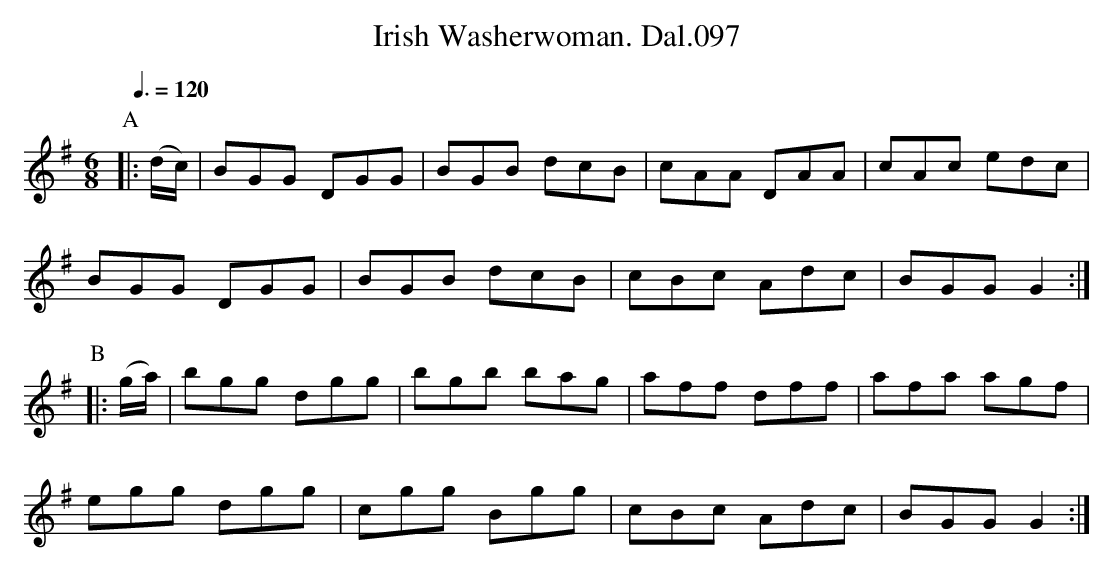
X:1
T:Irish Washerwoman. Dal.097
M:6/8
Q:3/8=120
L:1/8
K:G
P:A
|: (d/c/) | BGG DGG | BGB dcB | cAA DAA | cAc edc |
BGG DGG | BGB dcB | cBc Adc | BGG G2 :|
P:B
|: (g/a/) | bgg dgg | bgb bag | aff dff | afa agf |
egg dgg | cgg Bgg | cBc Adc | BGG G2 :|
